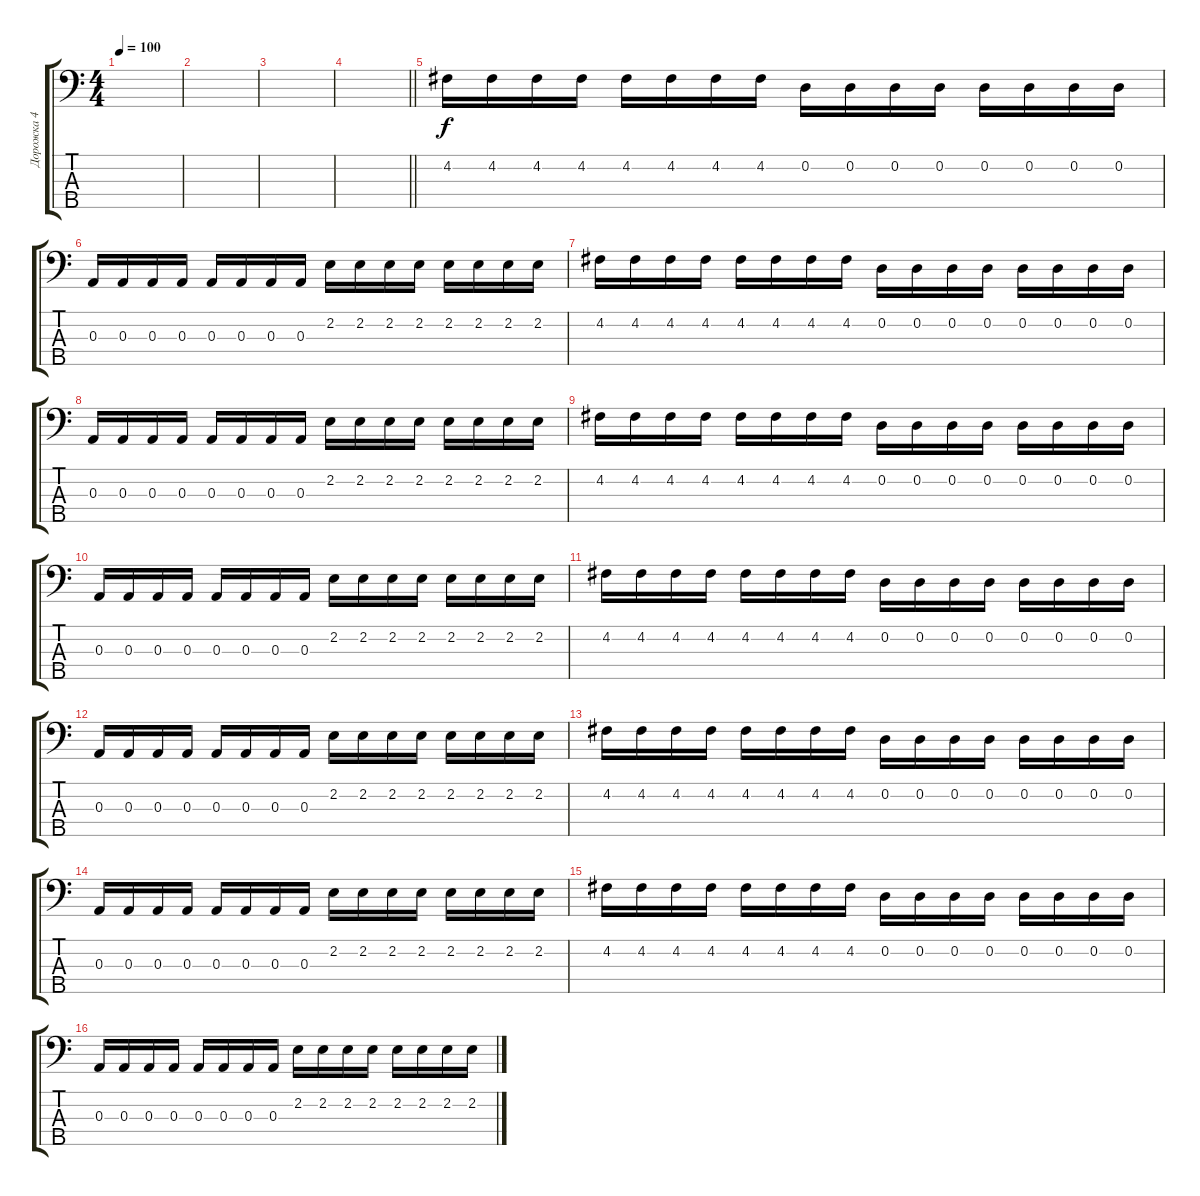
\track ("Дорожка 4" "Дорожка 4") {instrument electricbasspick}
\staff {score tabs}
\tuning (G2 D2 A1 E1 B0) {hide}
\ts (4 4)
\tempo 100
\clef f4
\ks c
|
|
|
\barLineRight lightlight
|
4.2.16 4.2.16 4.2.16 4.2.16 4.2.16 4.2.16 4.2.16 4.2.16 0.2.16 0.2.16 0.2.16 0.2.16 0.2.16 0.2.16 0.2.16 0.2.16 |
0.3.16 0.3.16 0.3.16 0.3.16 0.3.16 0.3.16 0.3.16 0.3.16 2.2.16 2.2.16 2.2.16 2.2.16 2.2.16 2.2.16 2.2.16 2.2.16 |
4.2.16 4.2.16 4.2.16 4.2.16 4.2.16 4.2.16 4.2.16 4.2.16 0.2.16 0.2.16 0.2.16 0.2.16 0.2.16 0.2.16 0.2.16 0.2.16 |
0.3.16 0.3.16 0.3.16 0.3.16 0.3.16 0.3.16 0.3.16 0.3.16 2.2.16 2.2.16 2.2.16 2.2.16 2.2.16 2.2.16 2.2.16 2.2.16 |
4.2.16 4.2.16 4.2.16 4.2.16 4.2.16 4.2.16 4.2.16 4.2.16 0.2.16 0.2.16 0.2.16 0.2.16 0.2.16 0.2.16 0.2.16 0.2.16 |
0.3.16 0.3.16 0.3.16 0.3.16 0.3.16 0.3.16 0.3.16 0.3.16 2.2.16 2.2.16 2.2.16 2.2.16 2.2.16 2.2.16 2.2.16 2.2.16 |
4.2.16 4.2.16 4.2.16 4.2.16 4.2.16 4.2.16 4.2.16 4.2.16 0.2.16 0.2.16 0.2.16 0.2.16 0.2.16 0.2.16 0.2.16 0.2.16 |
0.3.16 0.3.16 0.3.16 0.3.16 0.3.16 0.3.16 0.3.16 0.3.16 2.2.16 2.2.16 2.2.16 2.2.16 2.2.16 2.2.16 2.2.16 2.2.16 |
4.2.16 4.2.16 4.2.16 4.2.16 4.2.16 4.2.16 4.2.16 4.2.16 0.2.16 0.2.16 0.2.16 0.2.16 0.2.16 0.2.16 0.2.16 0.2.16 |
0.3.16 0.3.16 0.3.16 0.3.16 0.3.16 0.3.16 0.3.16 0.3.16 2.2.16 2.2.16 2.2.16 2.2.16 2.2.16 2.2.16 2.2.16 2.2.16 |
4.2.16 4.2.16 4.2.16 4.2.16 4.2.16 4.2.16 4.2.16 4.2.16 0.2.16 0.2.16 0.2.16 0.2.16 0.2.16 0.2.16 0.2.16 0.2.16 |
0.3.16 0.3.16 0.3.16 0.3.16 0.3.16 0.3.16 0.3.16 0.3.16 2.2.16 2.2.16 2.2.16 2.2.16 2.2.16 2.2.16 2.2.16 2.2.16
